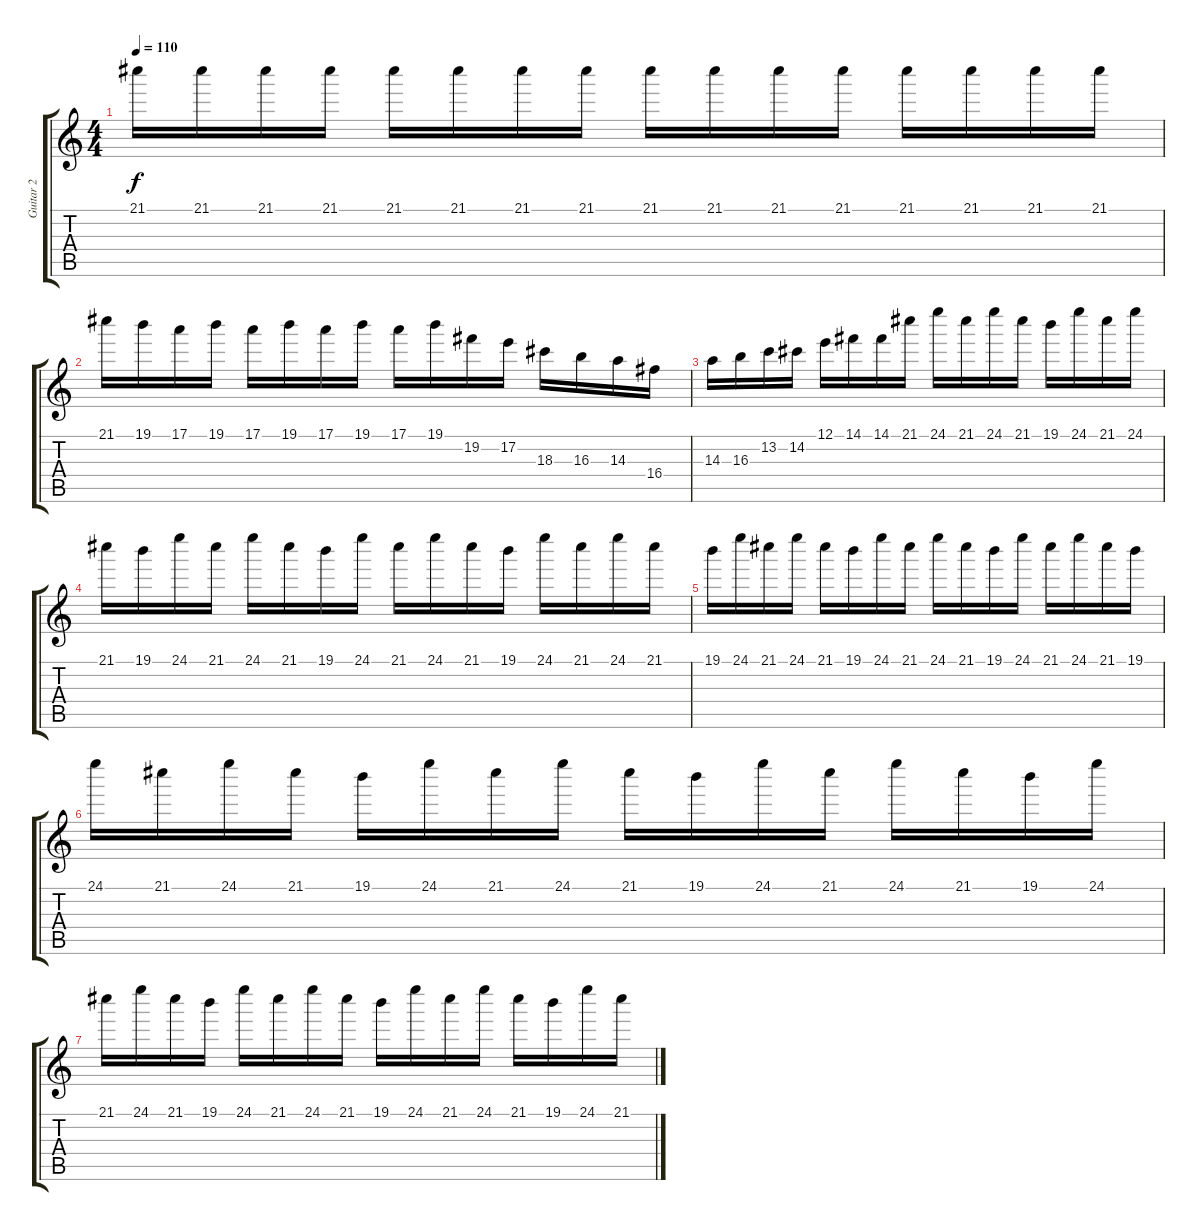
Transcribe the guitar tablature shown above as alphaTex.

\track ("Guitar 2" "Guitar 2") {instrument overdrivenguitar}
\staff {score tabs}
\tuning (E4 B3 G3 D3 A2 E2) {hide}
\ts (4 4)
\tempo 110
\clef g2
\ks c
21.1.16{dy f} 21.1.16 21.1.16 21.1.16 21.1.16 21.1.16 21.1.16 21.1.16 21.1.16 21.1.16 21.1.16 21.1.16 21.1.16 21.1.16 21.1.16 21.1.16 |
21.1.16 19.1.16 17.1.16 19.1.16 17.1.16 19.1.16 17.1.16 19.1.16 17.1.16 19.1.16 19.2.16 17.2.16 18.3.16 16.3.16 14.3.16 16.4.16 |
14.3.16 16.3.16 13.2.16 14.2.16 12.1.16 14.1.16 14.1.16 21.1.16 24.1.16 21.1.16 24.1.16 21.1.16 19.1.16 24.1.16 21.1.16 24.1.16 |
21.1.16 19.1.16 24.1.16 21.1.16 24.1.16 21.1.16 19.1.16 24.1.16 21.1.16 24.1.16 21.1.16 19.1.16 24.1.16 21.1.16 24.1.16 21.1.16 |
19.1.16 24.1.16 21.1.16 24.1.16 21.1.16 19.1.16 24.1.16 21.1.16 24.1.16 21.1.16 19.1.16 24.1.16 21.1.16 24.1.16 21.1.16 19.1.16 |
24.1.16 21.1.16 24.1.16 21.1.16 19.1.16 24.1.16 21.1.16 24.1.16 21.1.16 19.1.16 24.1.16 21.1.16 24.1.16 21.1.16 19.1.16 24.1.16 |
21.1.16 24.1.16 21.1.16 19.1.16 24.1.16 21.1.16 24.1.16 21.1.16 19.1.16 24.1.16 21.1.16 24.1.16 21.1.16 19.1.16 24.1.16 21.1.16
